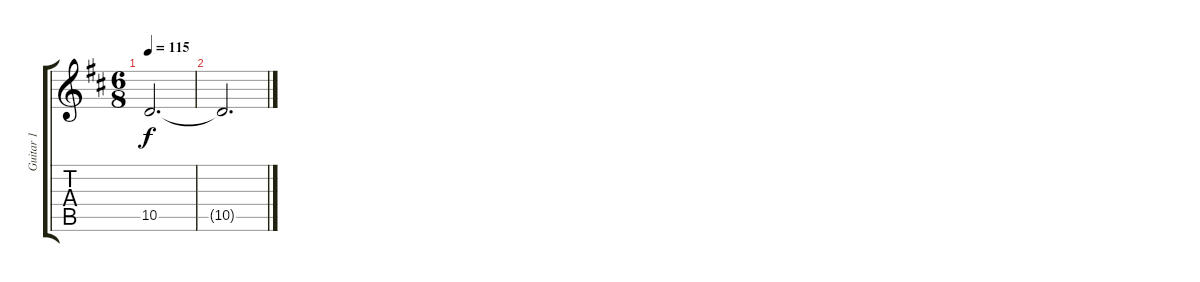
\track ("Guitar 1" "Guitar 1") {instrument distortionguitar}
\staff {score tabs}
\tuning (B3 Gb3 D3 A2 E2 B1) {hide}
\ts (6 8)
\tempo 115
\clef g2
\ks bminor
10.5{t}.2{d dy f volume 0} |
10.5{t}.2{d}
